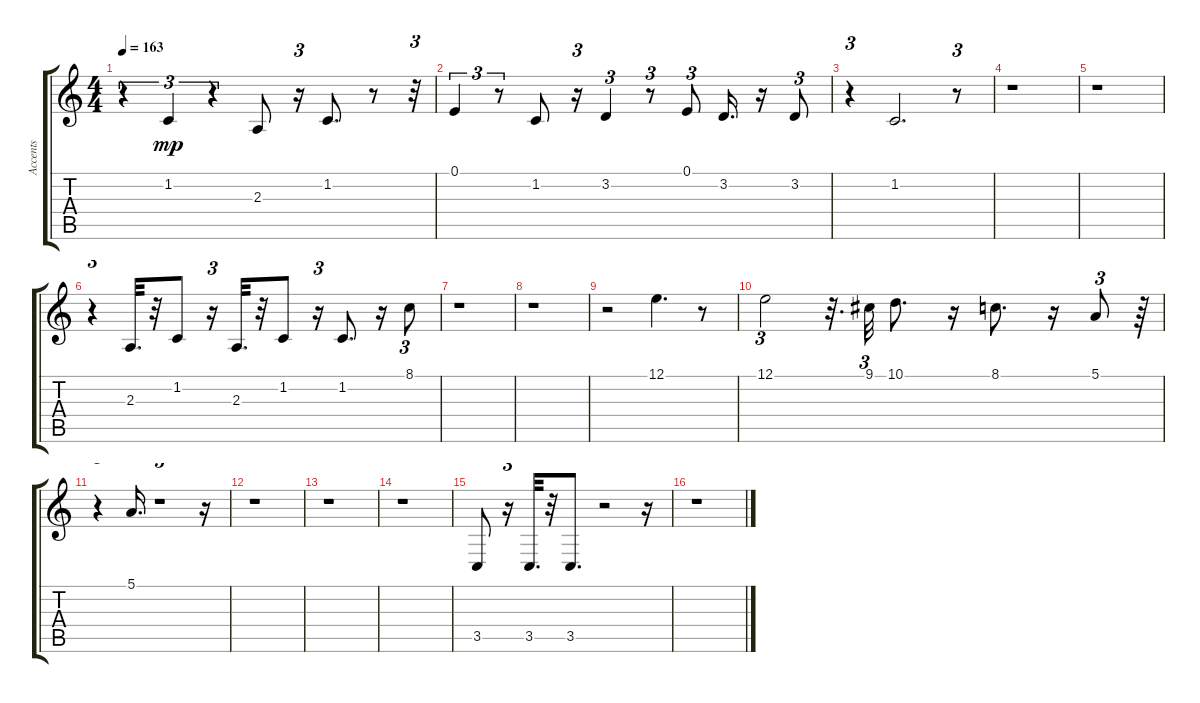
\track ("Accents" "Accents") {instrument fx4atmosphere}
\staff {score tabs}
\tuning (E4 B3 G3 D3 A2 E2) {hide}
\ts (4 4)
\tempo 163
\clef g2
\ks c
r.4{tu (3 2) dy mp} 1.2.4{tu (3 2)} r.4{tu (3 2)} 2.3.8 r.16{tu (3 2)} 1.2.8{d} r.8 r.32{tu (3 2)} |
0.1.4{tu (3 2)} r.8{tu (3 2)} 1.2.8 r.16{tu (3 2)} 3.2.4{tu (3 2)} r.8{tu (3 2)} 0.1.8{tu (3 2)} 3.2.16{d} r.16 3.2.8{tu (3 2)} |
r.4{tu (3 2)} 1.2.2{d} r.8{tu (3 2)} |
r.1 |
r.1 |
r.4{tu (3 2)} 2.3.32{d} r.32 1.2.8 r.16{tu (3 2)} 2.3.32{d} r.32 1.2.8 r.16{tu (3 2)} 1.2.8{d} r.16 8.1.8{tu (3 2)} |
r.1 |
r.1 |
r.2 12.1.4{d} r.8 |
12.1.2{tu (3 2)} r.32{d} 9.1.32{tu (3 2)} 10.1.8{d} r.16 8.1.8{d} r.16 5.1.8{tu (3 2)} r.64 |
r.4{tu (3 2)} 5.1.16{d} r.1{tu (3 2)} r.16 |
r.1 |
r.1 |
r.1 |
3.5.8 r.16{tu (3 2)} 3.5.32{d} r.32 3.5.8{d} r.2 r.16 |
r.1
